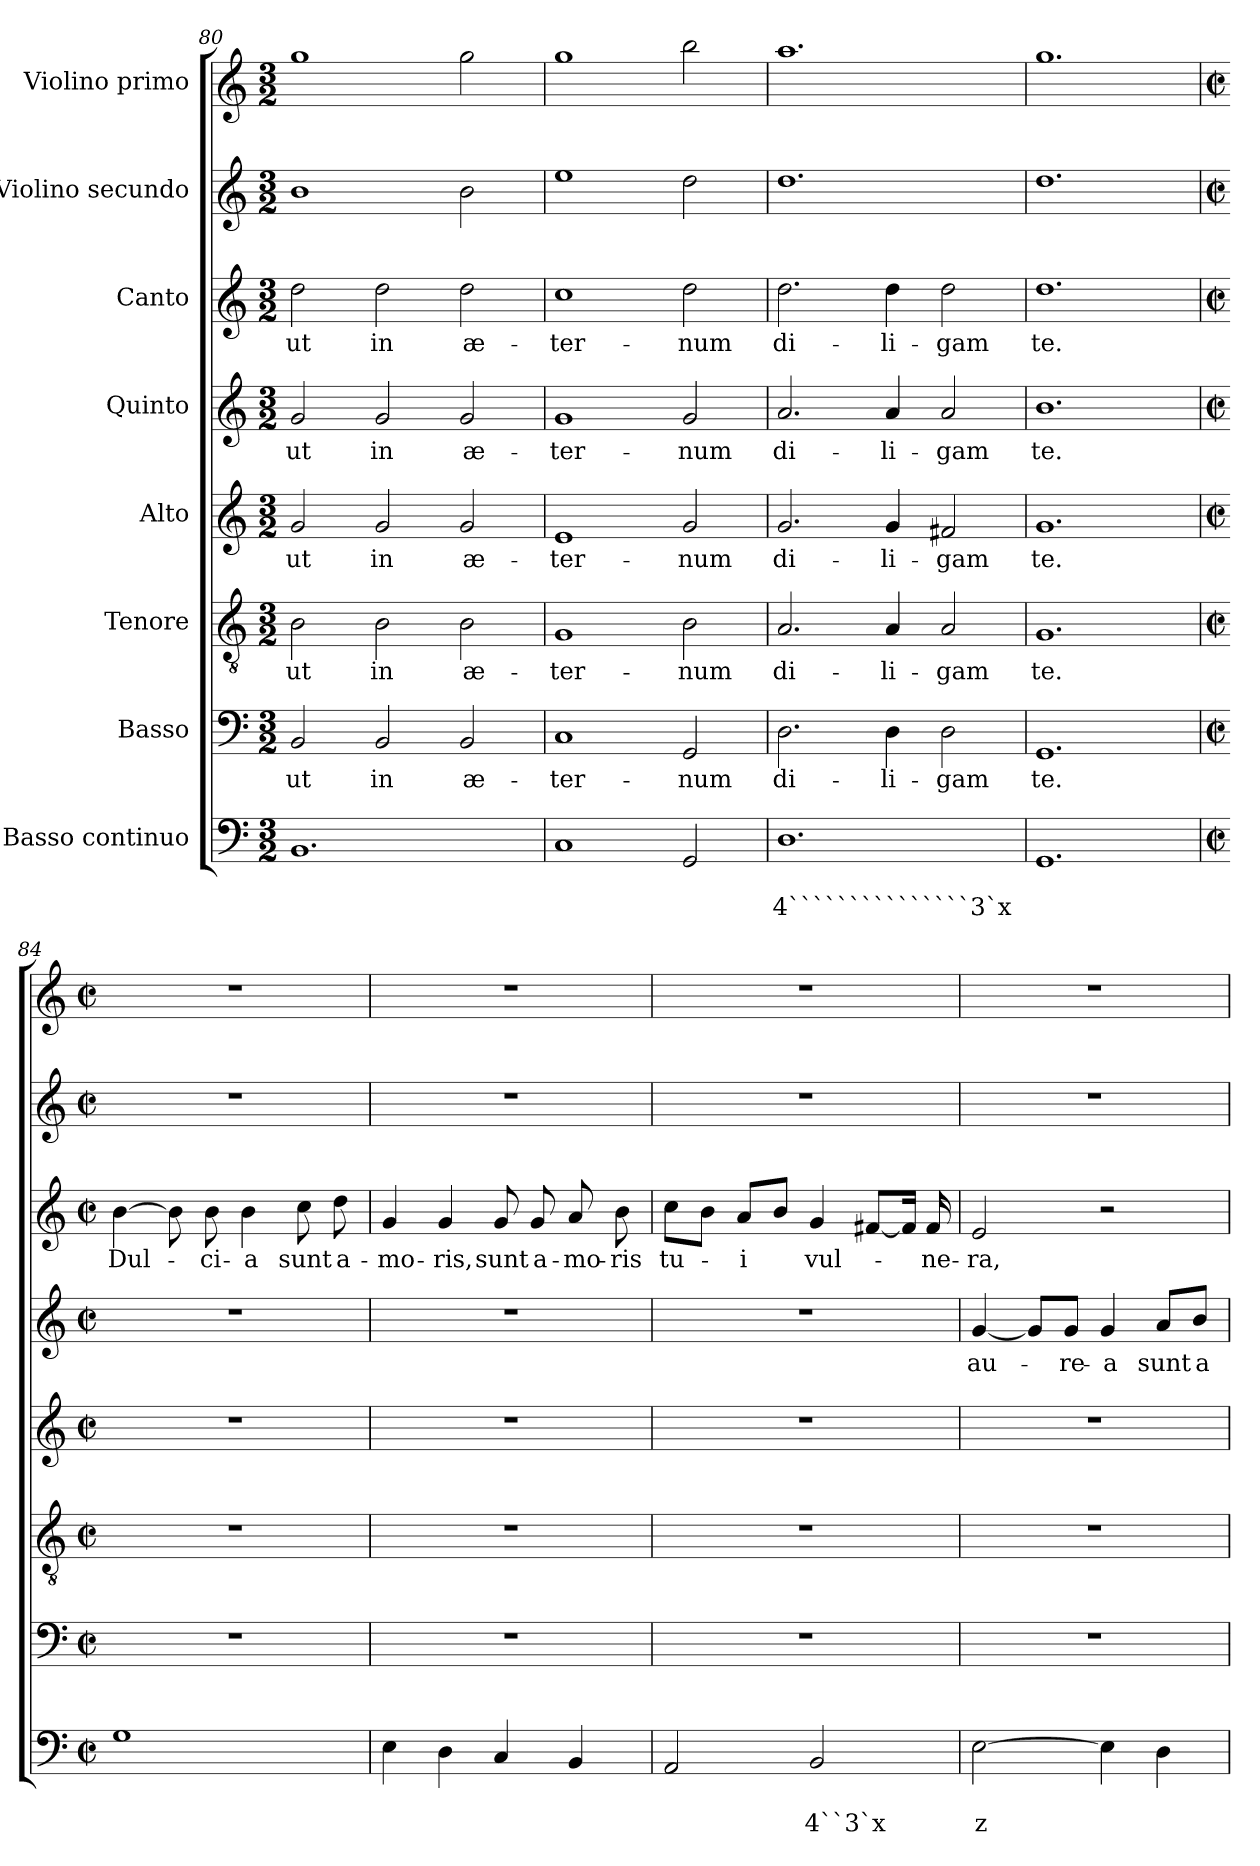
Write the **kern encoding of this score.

**kern	**text	**text	**kern	**text	**kern	**text	**kern	**text	**kern	**text	**kern	**text	**kern	**kern
*part8	*part8	*part8	*part7	*part7	*part6	*part6	*part5	*part5	*part4	*part4	*part3	*part3	*part2	*part1
*staff8	*staff8	*staff8	*staff7	*staff7	*staff6	*staff6	*staff5	*staff5	*staff4	*staff4	*staff3	*staff3	*staff2	*staff1
*I"Basso continuo	*	*	*I"Basso	*	*I"Tenore	*	*I"Alto	*	*I"Quinto	*	*I"Canto	*	*I"Violino secundo	*I"Violino primo
!!LO:LB:g=z
*clefF4	*	*	*clefF4	*	*clefGv2	*	*clefG2	*	*clefG2	*	*clefG2	*	*clefG2	*clefG2
*k[]	*	*	*k[]	*	*k[]	*	*k[]	*	*k[]	*	*k[]	*	*k[]	*k[]
*C:	*	*	*C:	*	*C:	*	*C:	*	*C:	*	*C:	*	*C:	*C:
*M3/2	*	*	*M3/2	*	*M3/2	*	*M3/2	*	*M3/2	*	*M3/2	*	*M3/2	*M3/2
=80	=80	=80	=80	=80	=80	=80	=80	=80	=80	=80	=80	=80	=80	=80
!	!	!	!	!LO:LY:b	!	!LO:LY:b	!	!LO:LY:b	!	!LO:LY:b	!	!LO:LY:b	!	!
1.BB	.	.	2BB/	ut	2B\	ut	2g/	ut	2g/	ut	2dd\	ut	1b	1gg
!	!	!	!	!LO:LY:b	!	!LO:LY:b	!	!LO:LY:b	!	!LO:LY:b	!	!LO:LY:b	!	!
.	.	.	2BB/	in	2B\	in	2g/	in	2g/	in	2dd\	in	.	.
!	!	!	!	!LO:LY:b	!	!LO:LY:b	!	!LO:LY:b	!	!LO:LY:b	!	!LO:LY:b	!	!
.	.	.	2BB/	æ-	2B\	æ-	2g/	æ-	2g/	æ-	2dd\	æ-	2b\	2gg\
=81	=81	=81	=81	=81	=81	=81	=81	=81	=81	=81	=81	=81	=81	=81
!	!	!	!	!LO:LY:b	!	!LO:LY:b	!	!LO:LY:b	!	!LO:LY:b	!	!LO:LY:b	!	!
1C	.	.	1C	-ter-	1G	-ter-	1e	-ter-	1g	-ter-	1cc	-ter-	1ee	1gg
!	!	!	!	!LO:LY:b	!	!LO:LY:b	!	!LO:LY:b	!	!LO:LY:b	!	!LO:LY:b	!	!
2GG/	.	.	2GG/	-num	2B\	-num	2g/	-num	2g/	-num	2dd\	-num	2dd\	2bb\
=82	=82	=82	=82	=82	=82	=82	=82	=82	=82	=82	=82	=82	=82	=82
!	!	!LO:LY:b	!	!LO:LY:b	!	!LO:LY:b	!	!LO:LY:b	!	!LO:LY:b	!	!LO:LY:b	!	!
1.D	.	4```````````````3`x	2.D\	di-	2.A/	di-	2.g/	di-	2.a/	di-	2.dd\	di-	1.dd	1.aa
!	!	!	!	!LO:LY:b	!	!LO:LY:b	!	!LO:LY:b	!	!LO:LY:b	!	!LO:LY:b	!	!
.	.	.	4D\	-li-	4A/	-li-	4g/	-li-	4a/	-li-	4dd\	-li-	.	.
!	!	!	!	!LO:LY:b	!	!LO:LY:b	!	!LO:LY:b	!	!LO:LY:b	!	!LO:LY:b	!	!
.	.	.	2D\	-gam	2A/	-gam	2f#X/	-gam	2a/	-gam	2dd\	-gam	.	.
=83	=83	=83	=83	=83	=83	=83	=83	=83	=83	=83	=83	=83	=83	=83
!	!	!	!	!LO:LY:b	!	!LO:LY:b	!	!LO:LY:b	!	!LO:LY:b	!	!LO:LY:b	!	!
1.GG	.	.	1.GG	te.	1.G	te.	1.g	te.	1.b	te.	1.dd	te.	1.dd	1.gg
!!LO:PB:g=z
=84	=84	=84	=84	=84	=84	=84	=84	=84	=84	=84	=84	=84	=84	=84
*M2/2	*	*	*M2/2	*	*M2/2	*	*M2/2	*	*M2/2	*	*M2/2	*	*M2/2	*M2/2
*met(c|)	*	*	*met(c|)	*	*met(c|)	*	*met(c|)	*	*met(c|)	*	*met(c|)	*	*met(c|)	*met(c|)
!	!	!	!	!	!	!	!	!	!	!	!	!LO:LY:b	!	!
1G	.	.	1r	.	1r	.	1r	.	1r	.	[4b\	Dul-	1r	1r
.	.	.	.	.	.	.	.	.	.	.	8b\]	.	.	.
!	!	!	!	!	!	!	!	!	!	!	!	!LO:LY:b	!	!
.	.	.	.	.	.	.	.	.	.	.	8b\	-ci-	.	.
!	!	!	!	!	!	!	!	!	!	!	!	!LO:LY:b	!	!
.	.	.	.	.	.	.	.	.	.	.	4b\	-a	.	.
!	!	!	!	!	!	!	!	!	!	!	!	!LO:LY:b	!	!
.	.	.	.	.	.	.	.	.	.	.	8cc\	sunt	.	.
!	!	!	!	!	!	!	!	!	!	!	!	!LO:LY:b	!	!
.	.	.	.	.	.	.	.	.	.	.	8dd\	a-	.	.
=85	=85	=85	=85	=85	=85	=85	=85	=85	=85	=85	=85	=85	=85	=85
!	!	!	!	!	!	!	!	!	!	!	!	!LO:LY:b	!	!
4E\	.	.	1r	.	1r	.	1r	.	1r	.	4g/	-mo-	1r	1r
!	!	!	!	!	!	!	!	!	!	!	!	!LO:LY:b	!	!
4D\	.	.	.	.	.	.	.	.	.	.	4g/	-ris,	.	.
!	!	!	!	!	!	!	!	!	!	!	!	!LO:LY:b	!	!
4C/	.	.	.	.	.	.	.	.	.	.	8g/	sunt	.	.
!	!	!	!	!	!	!	!	!	!	!	!	!LO:LY:b	!	!
.	.	.	.	.	.	.	.	.	.	.	8g/	a-	.	.
!	!	!	!	!	!	!	!	!	!	!	!	!LO:LY:b	!	!
4BB/	.	.	.	.	.	.	.	.	.	.	8a/	-mo-	.	.
!	!	!	!	!	!	!	!	!	!	!	!	!LO:LY:b	!	!
.	.	.	.	.	.	.	.	.	.	.	8b\	-ris	.	.
=86	=86	=86	=86	=86	=86	=86	=86	=86	=86	=86	=86	=86	=86	=86
!	!	!	!	!	!	!	!	!	!	!	!	!LO:LY:b	!	!
2AA/	.	.	1r	.	1r	.	1r	.	1r	.	8cc\L	tu-	1r	1r
.	.	.	.	.	.	.	.	.	.	.	8b\J	.	.	.
!	!	!	!	!	!	!	!	!	!	!	!	!LO:LY:b	!	!
.	.	.	.	.	.	.	.	.	.	.	8a/L	-i	.	.
.	.	.	.	.	.	.	.	.	.	.	8b/J	.	.	.
!	!	!LO:LY:b	!	!	!	!	!	!	!	!	!	!LO:LY:b	!	!
2BB/	.	4``3`x	.	.	.	.	.	.	.	.	4g/	vul-	.	.
.	.	.	.	.	.	.	.	.	.	.	[8f#X/L	.	.	.
.	.	.	.	.	.	.	.	.	.	.	16f#/Jk]	.	.	.
!	!	!	!	!	!	!	!	!	!	!	!	!LO:LY:b	!	!
.	.	.	.	.	.	.	.	.	.	.	16f#/	-ne-	.	.
=87	=87	=87	=87	=87	=87	=87	=87	=87	=87	=87	=87	=87	=87	=87
!	!	!LO:LY:b	!	!	!	!	!	!	!	!LO:LY:b	!	!LO:LY:b	!	!
[2E\	.	z	1r	.	1r	.	1r	.	[4g/	au-	2e/	-ra,	1r	1r
.	.	.	.	.	.	.	.	.	8g/L]	.	.	.	.	.
!	!	!	!	!	!	!	!	!	!	!LO:LY:b	!	!	!	!
.	.	.	.	.	.	.	.	.	8g/J	-re-	.	.	.	.
!	!	!	!	!	!	!	!	!	!	!LO:LY:b	!	!	!	!
4E\]	.	.	.	.	.	.	.	.	4g/	-a	2r	.	.	.
!	!	!	!	!	!	!	!	!	!	!LO:LY:b	!	!	!	!
4D\	.	.	.	.	.	.	.	.	8a/L	sunt	.	.	.	.
!	!	!	!	!	!	!	!	!	!	!LO:LY:b	!	!	!	!
.	.	.	.	.	.	.	.	.	8b/J	a-	.	.	.	.
=	=	=	=	=	=	=	=	=	=	=	=	=	=	=
*-	*-	*-	*-	*-	*-	*-	*-	*-	*-	*-	*-	*-	*-	*-
